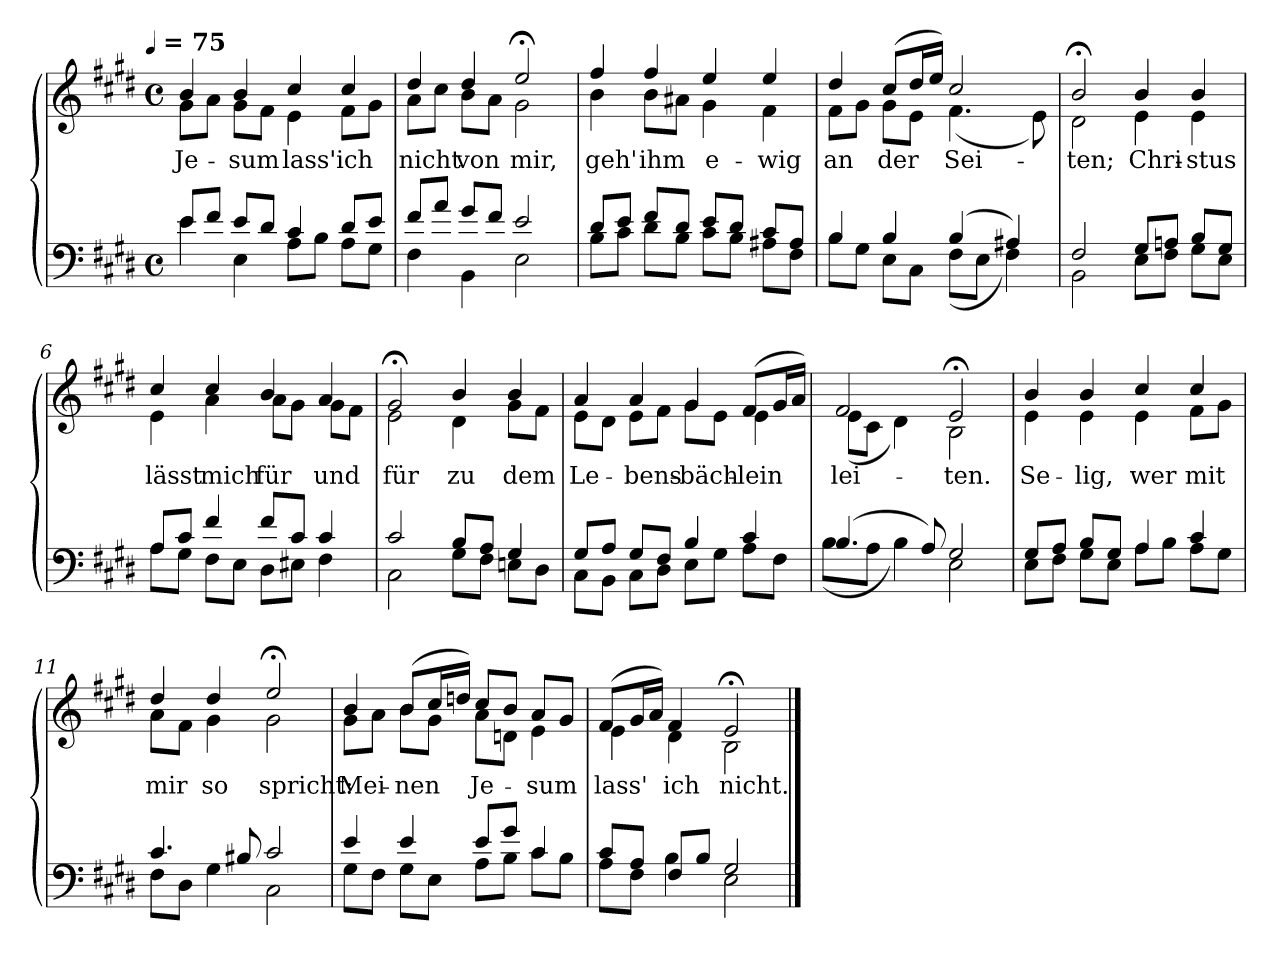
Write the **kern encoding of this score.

**kern	**kern	**text	**dynam
*part1	*part1	*part1	*part1
*staff2	*staff1	*staff1	*staff1/2
*clefF4	*clefG2	*	*
*k[f#c#g#d#]	*k[f#c#g#d#]	*	*
!!LO:TX:omd:t=[quarter] = 75
*M4/4	*M4/4	*	*
*met(c)	*met(c)	*	*
*MM75	*MM75	*	*
=1	=1	=1	=1
*^	*^	*	*
8eL	4e	4b	8g#L	Je-	.
8f#J	.	.	8aJ	.	.
8eL	4E	4b	8g#L	-sum	.
8d#J	.	.	8f#J	.	.
4c#	8AL	4cc#	4e	lass'	.
.	8BJ	.	.	.	.
8d#L	8AL	4cc#	8f#L	ich	.
8eJ	8G#J	.	8g#J	.	.
=2	=2	=2	=2	=2	=2
8f#L	4F#	4dd#	8aL	nicht	.
8aJ	.	.	8cc#J	.	.
8g#L	4BB	4dd#	8bL	von	.
8f#J	.	.	8aJ	.	.
2e	2E	2ee;<	2g#	mir,	.
=3	=3	=3	=3	=3	=3
8d#L	8BL	4ff#	4b	geh'	.
8eJ	8c#J	.	.	.	.
8f#L	8d#L	4ff#	8bL	ihm	.
8d#J	8BJ	.	8a#XJ	.	.
8eL	8c#L	4ee	4g#	e-	.
8d#J	8BJ	.	.	.	.
8c#L	8A#XL	4ee	4f#	-wig	.
8A#J	8F#J	.	.	.	.
=4	=4	=4	=4	=4	=4
4B	8BL	4dd#	8f#L	an	.
.	8G#J	.	8g#J	.	.
4B	8EL	(8cc#L	8g#L	der	.
.	8C#J	16dd#L	8eJ	.	.
.	.	16eeJJ)	.	.	.
(4B	(8F#L	2cc#	(4.f#	Sei-	.
.	8EJ	.	.	.	.
4A#X)	4F#)	.	.	.	.
.	.	.	8e)	.	.
!!LO:LB:g=z	!!
=5	=5	=5	=5	=5	=5
2F#	2BB	2b;<	2d#	ten;	.
8G#L	8EL	4b	4e	Chri-	.
8AnJ	8F#J	.	.	.	.
8BL	8G#L	4b	4e	-stus	.
8G#J	8EJ	.	.	.	.
=6	=6	=6	=6	=6	=6
8AL	8AL	4cc#	4e	lässt	.
8c#J	8G#J	.	.	.	.
4f#	8F#L	4cc#	4a	mich	.
.	8EJ	.	.	.	.
8f#L	8D#L	4b	8aL	für	.
8c#J	8E#XJ	.	8g#J	.	.
4c#	4F#	4a	8g#L	und	.
.	.	.	8f#J	.	.
=7	=7	=7	=7	=7	=7
2c#	2C#	2g#;<	2e	für	.
8BL	8G#L	4b	4d#	zu	.
8AJ	8F#J	.	.	.	.
4G#	8EnL	4b	8g#L	dem	.
.	8D#J	.	8f#J	.	.
=8	=8	=8	=8	=8	=8
8G#L	8C#L	4a	8eL	Le-	.
8AJ	8BBJ	.	8d#J	.	.
8G#L	8C#L	4a	8eL	-bens-	.
8F#J	8D#J	.	8f#J	.	.
4B	8EL	4g#	8g#L	-bäch-	.
.	8G#J	.	8eJ	.	.
4c#	8AL	(8f#L	4e	-lein	.
.	8F#J	16g#L	.	.	.
.	.	16aJJ)	.	.	.
=9	=9	=9	=9	=9	=9
(4.B	(8BL	2f#	(8eL	lei-	.
.	8AJ	.	8c#J	.	.
.	4B)	.	4d#)	.	.
8A)	.	.	.	.	.
2G#	2E	2e;<	2B	-ten.	.
!!LO:LB:g=z	!!
=10	=10	=10	=10	=10	=10
*	*	*MM74	*	*	*
8G#L	8EL	4b	4e	Se-	.
8AJ	8F#J	.	.	.	.
8BL	8G#L	4b	4e	-lig,	.
8G#J	8EJ	.	.	.	.
4A	8AL	4cc#	4e	wer	♩ = 73
.	8BJ	.	.	.	.
4c#	8AL	4cc#	8f#L	mit	.
.	8G#J	.	8g#J	.	.
=11	=11	=11	=11	=11	=11
4.c#	8F#L	4dd#	8aL	mir	.
.	8D#J	.	8f#J	.	.
.	4G#	4dd#	4g#	so	♩ = 70
8B#X	.	.	.	.	.
2c#	2C#	2ee;<	2g#	spricht:	.
=12	=12	=12	=12	=12	=12
4e	8G#L	4b	8g#L	Mei-	.
.	8F#J	.	8aJ	.	.
4e	8G#L	(8bL	8bL	-nen	.
.	8EJ	16cc#L	8g#J	.	.
.	.	16ddnJJ)	.	.	.
8eL	8AL	8cc#L	8aL	Je-	.
8g#J	8BJ	8bJ	8dnJ	.	.
4c#	8c#L	8aL	4e	-sum	.
.	8BJ	8g#J	.	.	.
=13	=13	=13	=13	=13	=13
*	*	*MM66	*	*	*
8c#L	8AL	(8f#L	4e	lass'	.
8AJ	8F#J	16g#L	.	.	.
.	.	16aJJ)	.	.	.
8F#L	4B	4f#	4d#	ich	♩ = 60
8BJ	.	.	.	.	.
2G#	2E	2e;<	2B	nicht.	.
*v	*v	*	*	*	*
*	*v	*v	*	*
==	==	==	==
*-	*-	*-	*-
